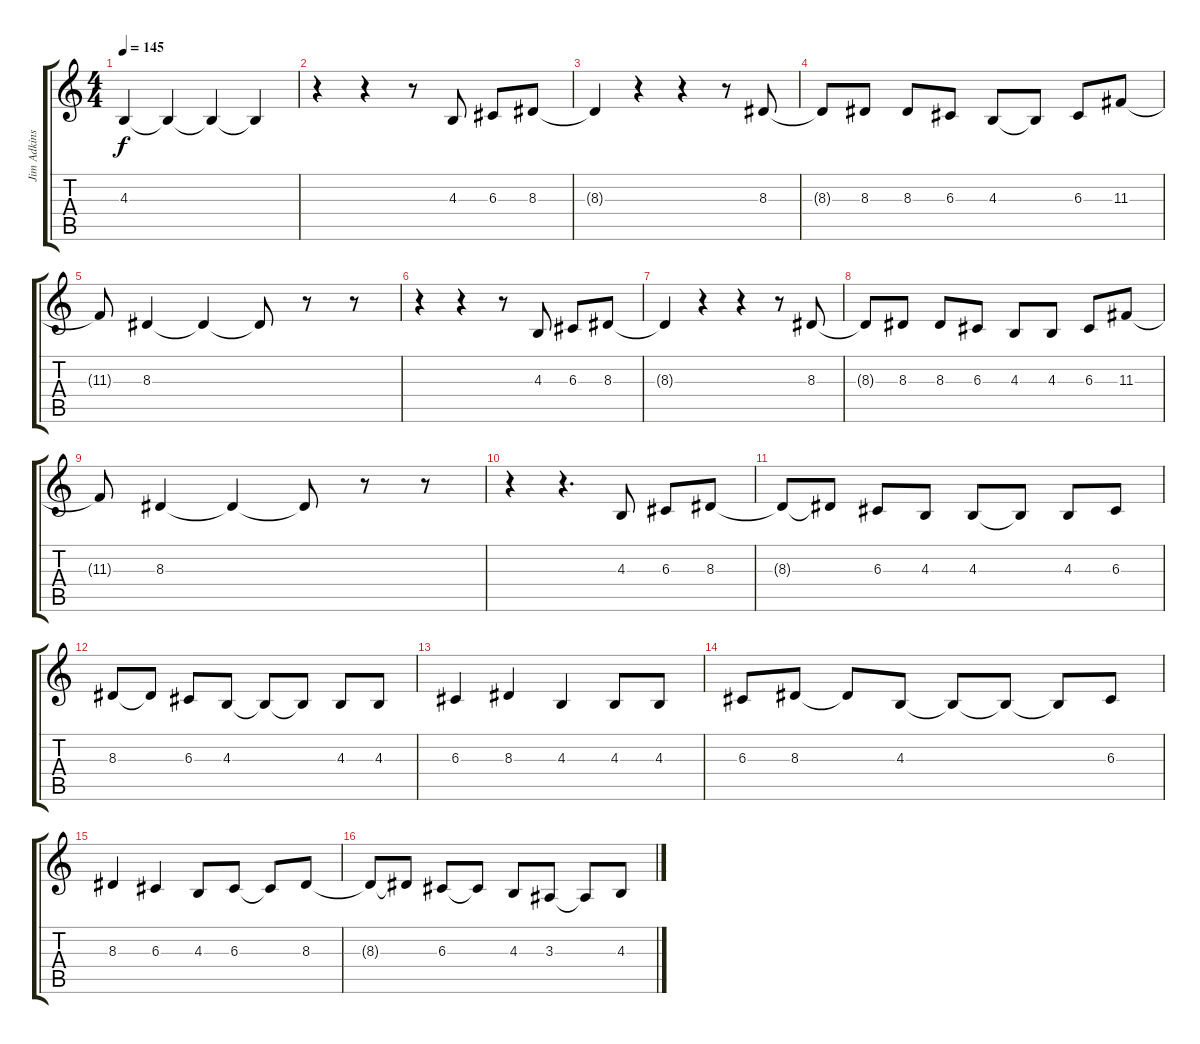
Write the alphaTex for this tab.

\track ("Jim Adkins" "Jim Adkins") {instrument lead6voice}
\staff {score tabs}
\tuning (E4 B3 G3 D3 A2 D2) {hide}
\ts (4 4)
\tempo 145
\clef g2
\ks c
4.3{t}.4{dy f} 4.3{t}.4 4.3{t}.4 4.3{t}.4 |
r.4 r.4 r.8 4.3.8 6.3.8 8.3.8 |
8.3{t}.4 r.4 r.4 r.8 8.3.8 |
8.3{t}.8 8.3.8 8.3.8 6.3.8 4.3.8 4.3{t}.8 6.3.8 11.3.8 |
11.3{t}.8 8.3.4 8.3{t}.4 8.3{t}.8 r.8 r.8 |
r.4 r.4 r.8 4.3.8 6.3.8 8.3.8 |
8.3{t}.4 r.4 r.4 r.8 8.3.8 |
8.3{t}.8 8.3.8 8.3.8 6.3.8 4.3.8 4.3.8 6.3.8 11.3.8 |
11.3{t}.8 8.3.4 8.3{t}.4 8.3{t}.8 r.8 r.8 |
r.4 r.4{d} 4.3.8 6.3.8 8.3.8 |
8.3{t}.8 8.3{t}.8 6.3.8 4.3.8 4.3.8 4.3{t}.8 4.3.8 6.3.8 |
8.3.8 8.3{t}.8 6.3.8 4.3.8 4.3{t}.8 4.3{t}.8 4.3.8 4.3.8 |
6.3.4 8.3.4 4.3.4 4.3.8 4.3.8 |
6.3.8 8.3.8 8.3{t}.8 4.3.8 4.3{t}.8 4.3{t}.8 4.3{t}.8 6.3.8 |
8.3.4 6.3.4 4.3.8 6.3.8 6.3{t}.8 8.3.8 |
8.3{t}.8 8.3{t}.8 6.3.8 6.3{t}.8 4.3.8 3.3.8 3.3{t}.8 4.3.8
